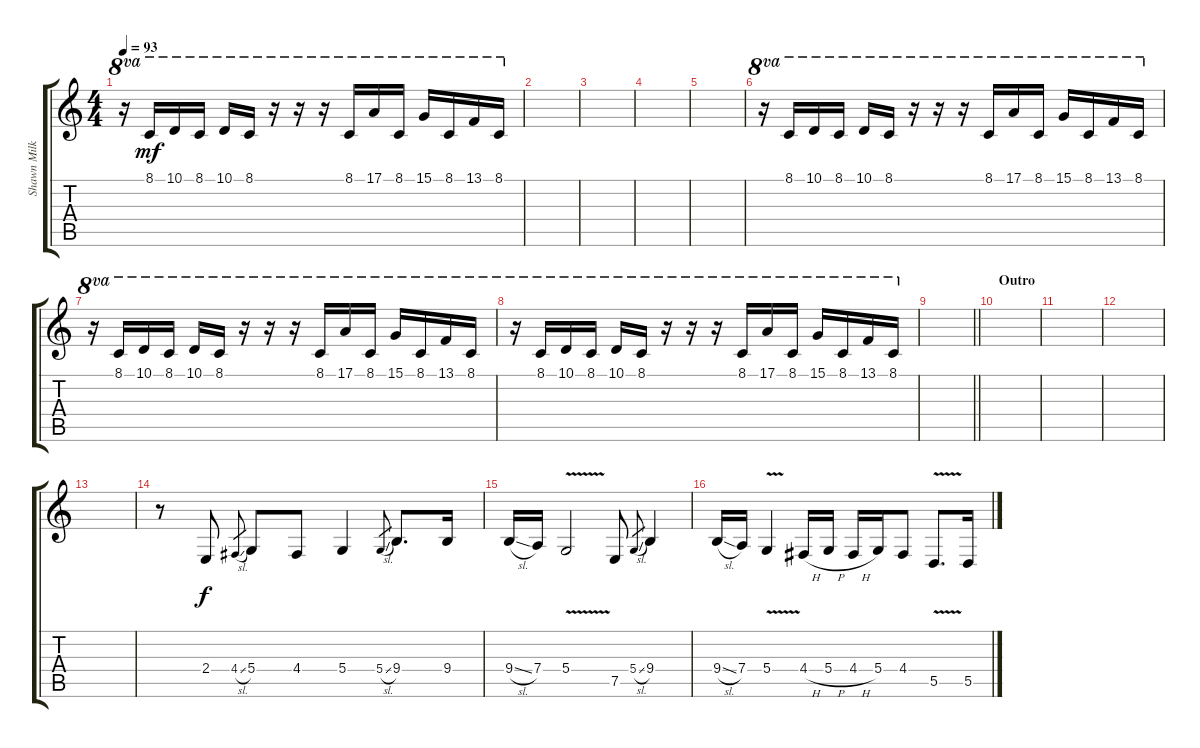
\track ("Shawn Milke (Studio) [Piano]" "Shawn Milk") {instrument acousticgrandpiano}
\staff {score tabs}
\tuning (E4 B3 G3 D3 A2 D2) {hide}
\ts (4 4)
\tempo 93
\clef g2
\ks c
r.16{ot 8va dy mf} 8.1.16{ot 8va} 10.1.16{ot 8va} 8.1.16{ot 8va} 10.1.16{ot 8va} 8.1.16{ot 8va} r.16{ot 8va} r.16{ot 8va} r.16{ot 8va} 8.1.16{ot 8va} 17.1.16{ot 8va} 8.1.16{ot 8va} 15.1.16{ot 8va} 8.1.16{ot 8va} 13.1.16{ot 8va} 8.1.16{ot 8va} |
|
|
|
|
r.16{ot 8va} 8.1.16{ot 8va} 10.1.16{ot 8va} 8.1.16{ot 8va} 10.1.16{ot 8va} 8.1.16{ot 8va} r.16{ot 8va} r.16{ot 8va} r.16{ot 8va} 8.1.16{ot 8va} 17.1.16{ot 8va} 8.1.16{ot 8va} 15.1.16{ot 8va} 8.1.16{ot 8va} 13.1.16{ot 8va} 8.1.16{ot 8va} |
r.16{ot 8va} 8.1.16{ot 8va} 10.1.16{ot 8va} 8.1.16{ot 8va} 10.1.16{ot 8va} 8.1.16{ot 8va} r.16{ot 8va} r.16{ot 8va} r.16{ot 8va} 8.1.16{ot 8va} 17.1.16{ot 8va} 8.1.16{ot 8va} 15.1.16{ot 8va} 8.1.16{ot 8va} 13.1.16{ot 8va} 8.1.16{ot 8va} |
r.16{ot 8va} 8.1.16{ot 8va} 10.1.16{ot 8va} 8.1.16{ot 8va} 10.1.16{ot 8va} 8.1.16{ot 8va} r.16{ot 8va} r.16{ot 8va} r.16{ot 8va} 8.1.16{ot 8va} 17.1.16{ot 8va} 8.1.16{ot 8va} 15.1.16{ot 8va} 8.1.16{ot 8va} 13.1.16{ot 8va} 8.1.16{ot 8va} |
\barLineRight lightlight
|
\section ("" "Outro")
|
|
|
|
r.8 2.4.8{dy f volume 7 balance 12 instrument fx7echoes} 4.4{sl}.8{gr} 5.4.8 4.4.8 5.4.4 5.4{sl}.8{gr} 9.4.8{d} 9.4.16 |
9.4{sl}.16 7.4.16 5.4{v}.2 7.5.8 5.4{sl}.8{gr} 9.4.4 |
9.4{sl}.16 7.4.16 5.4{v}.4 4.4{h}.16 5.4{h}.16 4.4{h}.16 5.4.16 4.4.8 5.5{v}.8{d} 5.5.16
